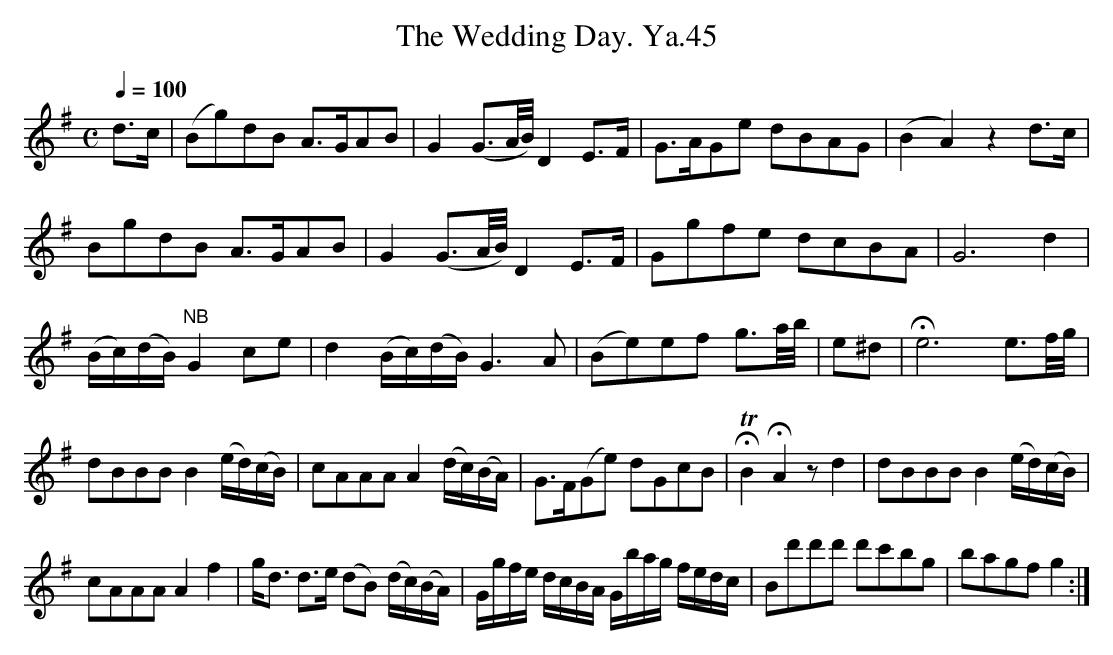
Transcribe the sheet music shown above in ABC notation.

X:1
T:Wedding Day. Ya.45, The
L:1/8
M:C
Q:1/4=100
K:G
d>c|(Bg)dB A>GAB|G2(G3/2A//B//)D2E>F |G>AGe dBAG | (B2A2)z2 d>c |
BgdB A>GAB | G2 (G3/2A//B//)D2E>F|Ggfe dcBA | G6d2 |
(B/c/)(d/B/)"NB"G2ce | d2(B/c/)(d/B/)G3A | (Be)ef g3/2a//b// | e^d|!fermata!e6  e3/2f//g// |
dBBB B2 (e/d/)(c/B/) | cAAAA2  (d/c/)(B/A/) | G>F(Ge) dGcB | !fermata!!trill!B2!fermata!A2zd2|dBBBB2 (e/d/)(c/B/)|
cAAAA2f2|g<d d>e (dB) (d/c/)(B/A/) |G/g/f/e/ d/c/B/A/ G/b/a/g/ f/e/d/c/ | Bd'd'd' d'c'bg|bagf g2:|
